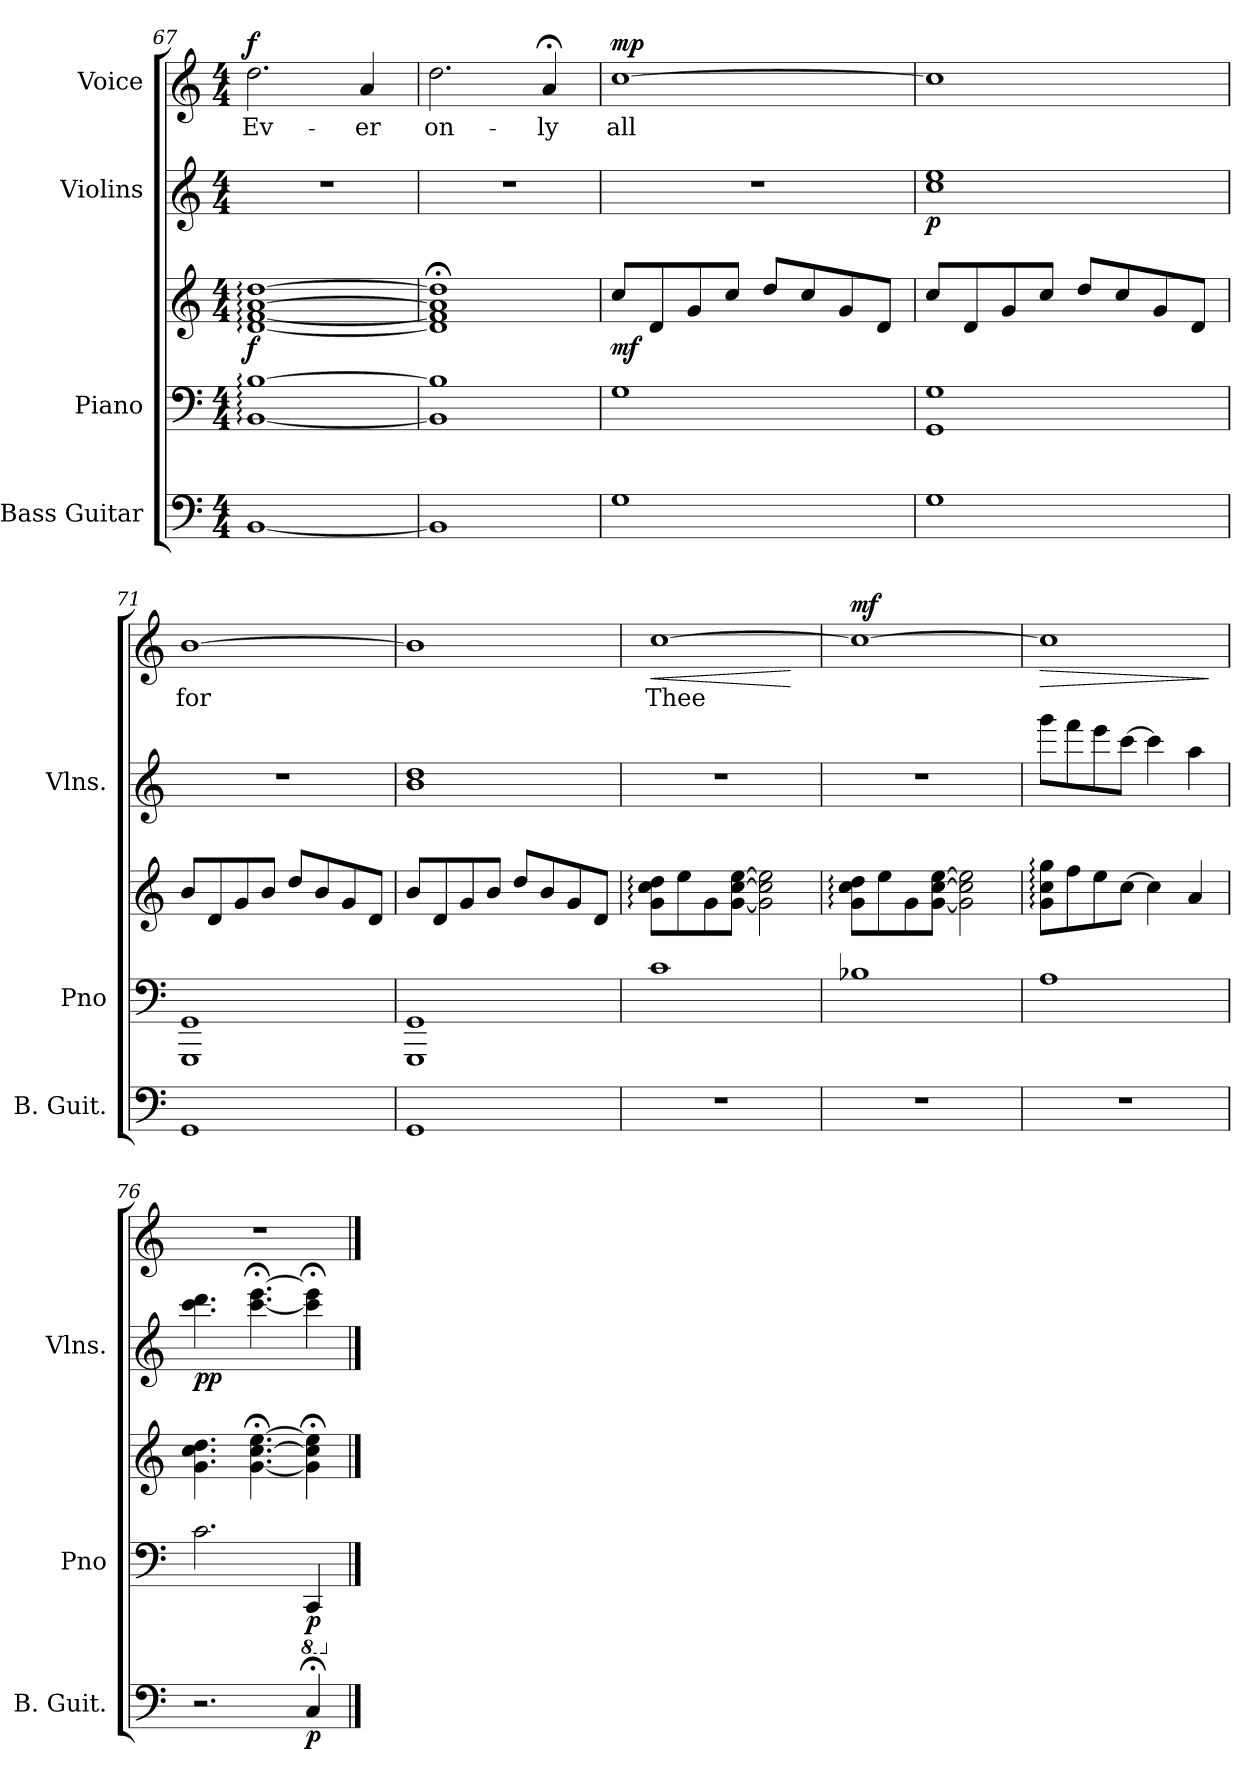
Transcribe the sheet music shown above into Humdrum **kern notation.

**kern	**dynam	**kern	**kern	**dynam	**kern	**dynam	**kern	**text	**dynam
*part4	*part4	*part3	*part3	*part3	*part2	*part2	*part1	*part1	*part1
*staff5	*staff5	*staff4	*staff3	*staff3/4	*staff2	*staff2	*staff1	*staff1	*staff1
*I"Bass Guitar	*	*I"Piano	*	*	*I"Violins	*	*I"Voice	*	*
*I'B. Guit.	*	*I'Pno	*	*	*I'Vlns.	*	*	*	*
*clefF4	*	*clefF4	*clefG2	*	*clefG2	*	*clefG2	*	*
*ITrd7c12	*	*	*	*	*	*	*	*	*
*k[]	*	*k[]	*k[]	*	*k[]	*	*k[]	*	*
*M4/4	*	*M4/4	*M4/4	*	*M4/4	*	*M4/4	*	*
=67	=67	=67	=67	=67	=67	=67	=67	=67	=67
!	!	!	!	!LO:DY:b	!	!	!	!LO:LY:b	!LO:DY:b
[1BBB	.	[1BB: [1B:	[1d: [1f: [1a: [1dd:	f	1r	.	2.dd\	Ev-	f
!	!	!	!	!	!	!	!	!LO:LY:b	!
.	.	.	.	.	.	.	4a/	-er	.
=68	=68	=68	=68	=68	=68	=68	=68	=68	=68
!	!	!	!	!	!	!	!	!LO:LY:b	!
1BBB]	.	1BB] 1B]	1d];< 1f];< 1a];< 1dd];<	.	1r	.	2.dd\	on-	.
!	!	!	!	!	!	!	!	!LO:LY:b	!
.	.	.	.	.	.	.	4a;</	-ly	.
=69	=69	=69	=69	=69	=69	=69	=69	=69	=69
!	!	!	!	!LO:DY:b	!	!	!	!LO:LY:b	!LO:DY:b
1GG	.	1G	8cc/L	mf	1r	.	[1cc	all	mp
.	.	.	8d/	.	.	.	.	.	.
.	.	.	8g/	.	.	.	.	.	.
.	.	.	8cc/J	.	.	.	.	.	.
.	.	.	8dd/L	.	.	.	.	.	.
.	.	.	8cc/	.	.	.	.	.	.
.	.	.	8g/	.	.	.	.	.	.
.	.	.	8d/J	.	.	.	.	.	.
=70	=70	=70	=70	=70	=70	=70	=70	=70	=70
!	!	!	!	!	!	!LO:DY:b	!	!	!
1GG	.	1GG 1G	8cc/L	.	1cc 1ee	p	1cc]	.	.
.	.	.	8d/	.	.	.	.	.	.
.	.	.	8g/	.	.	.	.	.	.
.	.	.	8cc/J	.	.	.	.	.	.
.	.	.	8dd/L	.	.	.	.	.	.
.	.	.	8cc/	.	.	.	.	.	.
.	.	.	8g/	.	.	.	.	.	.
.	.	.	8d/J	.	.	.	.	.	.
!!LO:PB:g=z
=71	=71	=71	=71	=71	=71	=71	=71	=71	=71
!	!	!	!	!	!	!	!	!LO:LY:b	!
1GGG	.	1GGG 1GG	8b/L	.	1r	.	[1b	for	.
.	.	.	8d/	.	.	.	.	.	.
.	.	.	8g/	.	.	.	.	.	.
.	.	.	8b/J	.	.	.	.	.	.
.	.	.	8dd/L	.	.	.	.	.	.
.	.	.	8b/	.	.	.	.	.	.
.	.	.	8g/	.	.	.	.	.	.
.	.	.	8d/J	.	.	.	.	.	.
=72	=72	=72	=72	=72	=72	=72	=72	=72	=72
1GGG	.	1GGG 1GG	8b/L	.	1b 1dd	.	1b]	.	.
.	.	.	8d/	.	.	.	.	.	.
.	.	.	8g/	.	.	.	.	.	.
.	.	.	8b/J	.	.	.	.	.	.
.	.	.	8dd/L	.	.	.	.	.	.
.	.	.	8b/	.	.	.	.	.	.
.	.	.	8g/	.	.	.	.	.	.
.	.	.	8d/J	.	.	.	.	.	.
=73	=73	=73	=73	=73	=73	=73	=73	=73	=73
!	!	!	!	!	!	!	!	!LO:LY:b	!LO:HP:b
1r	.	1c	8g\: 8cc\: 8dd\:L	.	1r	.	[1cc	Thee	<
.	.	.	8ee\	.	.	.	.	.	.
.	.	.	8g\	.	.	.	.	.	.
.	.	.	[8g\ [8cc\ [8ee\J	.	.	.	.	.	.
.	.	.	2g\] 2cc\] 2ee\]	.	.	.	.	.	.
.	.	.	.	.	.	.	.	.	[
=74	=74	=74	=74	=74	=74	=74	=74	=74	=74
!	!	!	!	!	!	!	!	!	!LO:DY:b
1r	.	1B-X	8g\: 8cc\: 8dd\:L	.	1r	.	1cc_	.	mf
.	.	.	8ee\	.	.	.	.	.	.
.	.	.	8g\	.	.	.	.	.	.
.	.	.	[8g\ [8cc\ [8ee\J	.	.	.	.	.	.
.	.	.	2g\] 2cc\] 2ee\]	.	.	.	.	.	.
=75	=75	=75	=75	=75	=75	=75	=75	=75	=75
!	!	!	!	!	!	!	!	!	!LO:HP:b
1r	.	1A	8g\: 8cc\: 8gg\:L	.	8ggg\L	.	1cc]	.	>
.	.	.	8ff\	.	8fff\	.	.	.	.
.	.	.	8ee\	.	8eee\	.	.	.	.
.	.	.	[8cc\J	.	[8ccc\J	.	.	.	.
.	.	.	4cc\]	.	4ccc\]	.	.	.	.
.	.	.	4a/	.	4aa\	.	.	.	.
.	.	.	.	.	.	.	.	.	]
!!LO:LB:g=z
=76	=76	=76	=76	=76	=76	=76	=76	=76	=76
!	!	!	!	!	!	!LO:DY:b	!	!	!
2.r	.	2.c\	4.g\ 4.cc\ 4.dd\	.	4.ccc\ 4.ddd\	pp	1r	.	.
.	.	.	[4.g\;< [4.cc\;< [4.ee\;<	.	[4.ccc\;< [4.eee\;<	.	.	.	.
*	*	*8ba	*	*	*	*	*	*	*
!	!LO:DY:b	!	!	!LO:DY:b=2	!	!	!	!	!
4CC;</	p	4CCC/	4g\];< 4cc\];< 4ee\];<	p	4ccc\];< 4eee\];<	.	.	.	.
*	*	*X8ba	*	*	*	*	*	*	*
==	==	==	==	==	==	==	==	==	==
*-	*-	*-	*-	*-	*-	*-	*-	*-	*-
